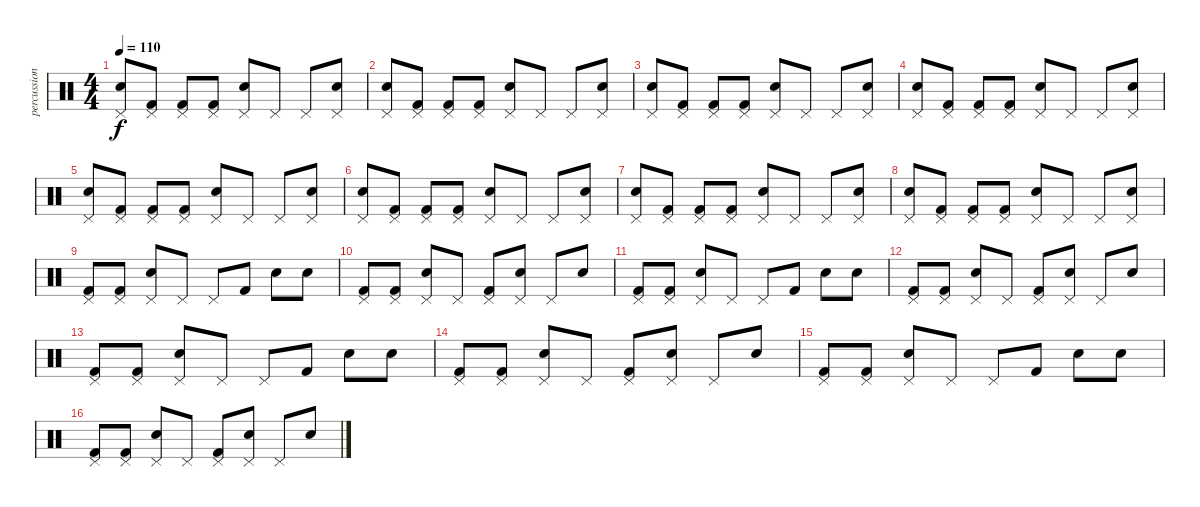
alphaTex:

\track ("percussions" "percussion") {instrument percussion}
\staff {score}
\articulation defaults
\ts (4 4)
\tempo 110
\clef neutral
\ks c
("Pedal Hi-Hat (hit)" "Electric Snare (hit)").8{dy f} ("Pedal Hi-Hat (hit)" "Kick (hit) 2").8 ("Pedal Hi-Hat (hit)" "Kick (hit) 2").8 ("Pedal Hi-Hat (hit)" "Kick (hit) 2").8 ("Pedal Hi-Hat (hit)" "Electric Snare (hit)").8 "Pedal Hi-Hat (hit)".8 "Pedal Hi-Hat (hit)".8 ("Pedal Hi-Hat (hit)" "Electric Snare (hit)").8 |
("Pedal Hi-Hat (hit)" "Electric Snare (hit)").8 ("Pedal Hi-Hat (hit)" "Kick (hit) 2").8 ("Pedal Hi-Hat (hit)" "Kick (hit) 2").8 ("Pedal Hi-Hat (hit)" "Kick (hit) 2").8 ("Pedal Hi-Hat (hit)" "Electric Snare (hit)").8 "Pedal Hi-Hat (hit)".8 "Pedal Hi-Hat (hit)".8 ("Pedal Hi-Hat (hit)" "Electric Snare (hit)").8 |
("Pedal Hi-Hat (hit)" "Electric Snare (hit)").8 ("Pedal Hi-Hat (hit)" "Kick (hit) 2").8 ("Pedal Hi-Hat (hit)" "Kick (hit) 2").8 ("Pedal Hi-Hat (hit)" "Kick (hit) 2").8 ("Pedal Hi-Hat (hit)" "Electric Snare (hit)").8 "Pedal Hi-Hat (hit)".8 "Pedal Hi-Hat (hit)".8 ("Pedal Hi-Hat (hit)" "Electric Snare (hit)").8 |
("Pedal Hi-Hat (hit)" "Electric Snare (hit)").8 ("Pedal Hi-Hat (hit)" "Kick (hit) 2").8 ("Pedal Hi-Hat (hit)" "Kick (hit) 2").8 ("Pedal Hi-Hat (hit)" "Kick (hit) 2").8 ("Pedal Hi-Hat (hit)" "Electric Snare (hit)").8 "Pedal Hi-Hat (hit)".8 "Pedal Hi-Hat (hit)".8 ("Pedal Hi-Hat (hit)" "Electric Snare (hit)").8 |
("Pedal Hi-Hat (hit)" "Electric Snare (hit)").8 ("Pedal Hi-Hat (hit)" "Kick (hit) 2").8 ("Pedal Hi-Hat (hit)" "Kick (hit) 2").8 ("Pedal Hi-Hat (hit)" "Kick (hit) 2").8 ("Pedal Hi-Hat (hit)" "Electric Snare (hit)").8 "Pedal Hi-Hat (hit)".8 "Pedal Hi-Hat (hit)".8 ("Pedal Hi-Hat (hit)" "Electric Snare (hit)").8 |
("Pedal Hi-Hat (hit)" "Electric Snare (hit)").8 ("Pedal Hi-Hat (hit)" "Kick (hit) 2").8 ("Pedal Hi-Hat (hit)" "Kick (hit) 2").8 ("Pedal Hi-Hat (hit)" "Kick (hit) 2").8 ("Pedal Hi-Hat (hit)" "Electric Snare (hit)").8 "Pedal Hi-Hat (hit)".8 "Pedal Hi-Hat (hit)".8 ("Pedal Hi-Hat (hit)" "Electric Snare (hit)").8 |
("Pedal Hi-Hat (hit)" "Electric Snare (hit)").8 ("Pedal Hi-Hat (hit)" "Kick (hit) 2").8 ("Pedal Hi-Hat (hit)" "Kick (hit) 2").8 ("Pedal Hi-Hat (hit)" "Kick (hit) 2").8 ("Pedal Hi-Hat (hit)" "Electric Snare (hit)").8 "Pedal Hi-Hat (hit)".8 "Pedal Hi-Hat (hit)".8 ("Pedal Hi-Hat (hit)" "Electric Snare (hit)").8 |
("Pedal Hi-Hat (hit)" "Electric Snare (hit)").8 ("Pedal Hi-Hat (hit)" "Kick (hit) 2").8 ("Pedal Hi-Hat (hit)" "Kick (hit) 2").8 ("Pedal Hi-Hat (hit)" "Kick (hit) 2").8 ("Pedal Hi-Hat (hit)" "Electric Snare (hit)").8 "Pedal Hi-Hat (hit)".8 "Pedal Hi-Hat (hit)".8 ("Pedal Hi-Hat (hit)" "Electric Snare (hit)").8 |
("Pedal Hi-Hat (hit)" "Kick (hit) 2").8 ("Pedal Hi-Hat (hit)" "Kick (hit) 2").8 ("Pedal Hi-Hat (hit)" "Electric Snare (hit)").8 "Pedal Hi-Hat (hit)".8 "Pedal Hi-Hat (hit)".8 "Kick (hit) 2".8 "Electric Snare (hit)".8 "Electric Snare (hit)".8 |
("Pedal Hi-Hat (hit)" "Kick (hit) 2").8 ("Pedal Hi-Hat (hit)" "Kick (hit) 2").8 ("Pedal Hi-Hat (hit)" "Electric Snare (hit)").8 "Pedal Hi-Hat (hit)".8 ("Pedal Hi-Hat (hit)" "Kick (hit) 2").8 ("Pedal Hi-Hat (hit)" "Electric Snare (hit)").8 "Pedal Hi-Hat (hit)".8 "Electric Snare (hit)".8 |
("Pedal Hi-Hat (hit)" "Kick (hit) 2").8 ("Pedal Hi-Hat (hit)" "Kick (hit) 2").8 ("Pedal Hi-Hat (hit)" "Electric Snare (hit)").8 "Pedal Hi-Hat (hit)".8 "Pedal Hi-Hat (hit)".8 "Kick (hit) 2".8 "Electric Snare (hit)".8 "Electric Snare (hit)".8 |
("Pedal Hi-Hat (hit)" "Kick (hit) 2").8 ("Pedal Hi-Hat (hit)" "Kick (hit) 2").8 ("Pedal Hi-Hat (hit)" "Electric Snare (hit)").8 "Pedal Hi-Hat (hit)".8 ("Pedal Hi-Hat (hit)" "Kick (hit) 2").8 ("Pedal Hi-Hat (hit)" "Electric Snare (hit)").8 "Pedal Hi-Hat (hit)".8 "Electric Snare (hit)".8 |
("Pedal Hi-Hat (hit)" "Kick (hit) 2").8 ("Pedal Hi-Hat (hit)" "Kick (hit) 2").8 ("Pedal Hi-Hat (hit)" "Electric Snare (hit)").8 "Pedal Hi-Hat (hit)".8 "Pedal Hi-Hat (hit)".8 "Kick (hit) 2".8 "Electric Snare (hit)".8 "Electric Snare (hit)".8 |
("Pedal Hi-Hat (hit)" "Kick (hit) 2").8 ("Pedal Hi-Hat (hit)" "Kick (hit) 2").8 ("Pedal Hi-Hat (hit)" "Electric Snare (hit)").8 "Pedal Hi-Hat (hit)".8 ("Pedal Hi-Hat (hit)" "Kick (hit) 2").8 ("Pedal Hi-Hat (hit)" "Electric Snare (hit)").8 "Pedal Hi-Hat (hit)".8 "Electric Snare (hit)".8 |
("Pedal Hi-Hat (hit)" "Kick (hit) 2").8 ("Pedal Hi-Hat (hit)" "Kick (hit) 2").8 ("Pedal Hi-Hat (hit)" "Electric Snare (hit)").8 "Pedal Hi-Hat (hit)".8 "Pedal Hi-Hat (hit)".8 "Kick (hit) 2".8 "Electric Snare (hit)".8 "Electric Snare (hit)".8 |
("Pedal Hi-Hat (hit)" "Kick (hit) 2").8 ("Pedal Hi-Hat (hit)" "Kick (hit) 2").8 ("Pedal Hi-Hat (hit)" "Electric Snare (hit)").8 "Pedal Hi-Hat (hit)".8 ("Pedal Hi-Hat (hit)" "Kick (hit) 2").8 ("Pedal Hi-Hat (hit)" "Electric Snare (hit)").8 "Pedal Hi-Hat (hit)".8 "Electric Snare (hit)".8
